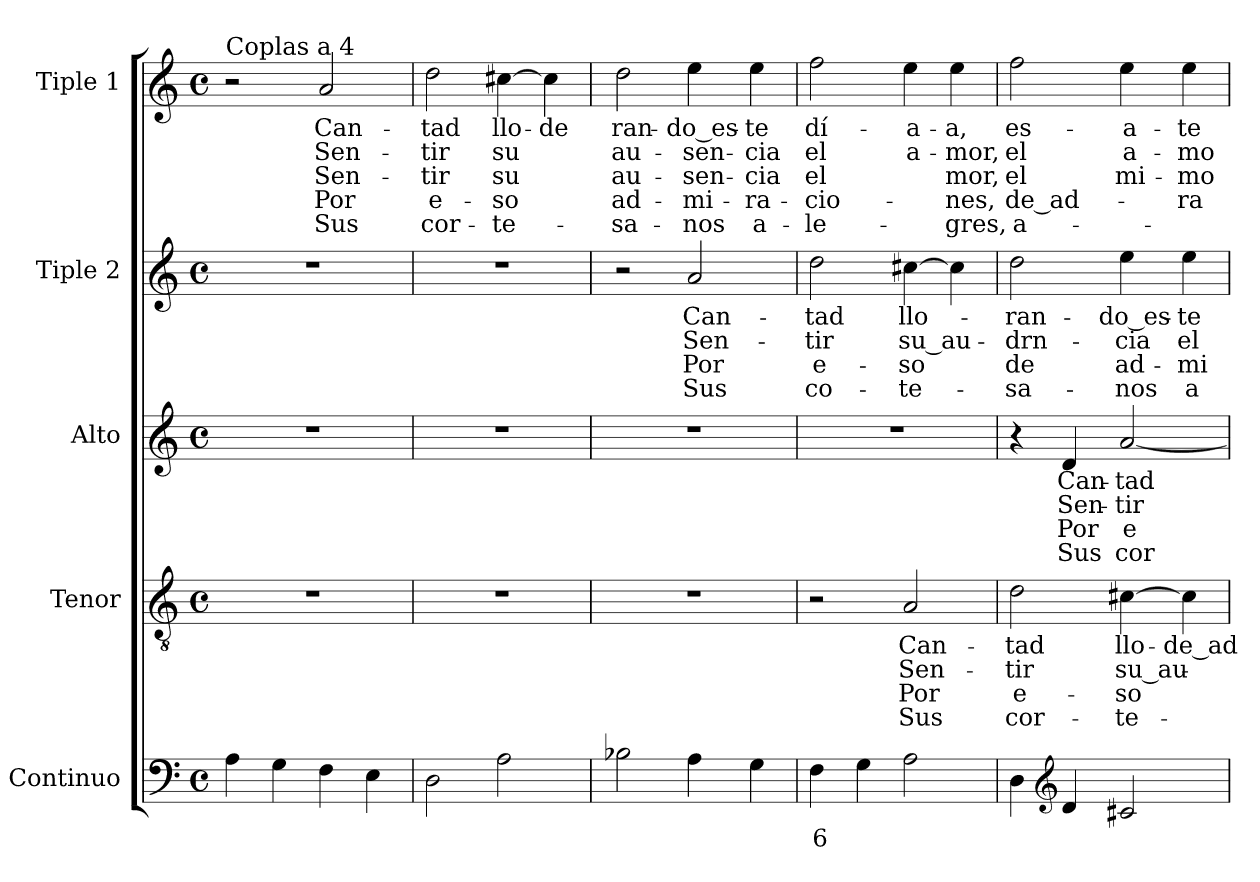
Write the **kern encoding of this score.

**kern	**text	**kern	**text	**text	**text	**text	**kern	**text	**text	**text	**text	**kern	**text	**text	**text	**text	**kern	**text	**text	**text	**text	**text
*part5	*part5	*part4	*part4	*part4	*part4	*part4	*part3	*part3	*part3	*part3	*part3	*part2	*part2	*part2	*part2	*part2	*part1	*part1	*part1	*part1	*part1	*part1
*staff5	*staff5	*staff4	*staff4	*staff4	*staff4	*staff4	*staff3	*staff3	*staff3	*staff3	*staff3	*staff2	*staff2	*staff2	*staff2	*staff2	*staff1	*staff1	*staff1	*staff1	*staff1	*staff1
*I"Continuo	*	*I"Tenor	*	*	*	*	*I"Alto	*	*	*	*	*I"Tiple 2	*	*	*	*	*I"Tiple 1	*	*	*	*	*
*I'Cont.	*	*I'T.	*	*	*	*	*I'A.	*	*	*	*	*	*	*	*	*	*	*	*	*	*	*
!!LO:PB:g=z
*clefF4	*	*clefGv2	*	*	*	*	*clefG2	*	*	*	*	*clefG2	*	*	*	*	*clefG2	*	*	*	*	*
*	*	*ITrd7c12	*	*	*	*	*	*	*	*	*	*	*	*	*	*	*	*	*	*	*	*
*k[]	*	*k[]	*	*	*	*	*k[]	*	*	*	*	*k[]	*	*	*	*	*k[]	*	*	*	*	*
*C:	*	*C:	*	*	*	*	*C:	*	*	*	*	*C:	*	*	*	*	*C:	*	*	*	*	*
*M4/4	*	*M4/4	*	*	*	*	*M4/4	*	*	*	*	*M4/4	*	*	*	*	*M4/4	*	*	*	*	*
*met(c)	*	*met(c)	*	*	*	*	*met(c)	*	*	*	*	*met(c)	*	*	*	*	*met(c)	*	*	*	*	*
=1	=1	=1	=1	=1	=1	=1	=1	=1	=1	=1	=1	=1	=1	=1	=1	=1	=1	=1	=1	=1	=1	=1
!	!	!	!	!	!	!	!	!	!	!	!	!	!	!	!	!	!LO:TX:a:t=Coplas a 4	!	!	!	!	!
4Ai\	.	1r	.	.	.	.	1r	.	.	.	.	1r	.	.	.	.	2r	.	.	.	.	.
4Gi\	.	.	.	.	.	.	.	.	.	.	.	.	.	.	.	.	.	.	.	.	.	.
!	!	!	!	!	!	!	!	!	!	!	!	!	!	!	!	!	!	!LO:LY:b:color=#000000	!LO:LY:b:color=#000000	!LO:LY:b:color=#000000	!LO:LY:b:color=#000000	!LO:LY:b:color=#000000
4Fi\	.	.	.	.	.	.	.	.	.	.	.	.	.	.	.	.	2ai/	Can-	Sen-	-Sen-	Por	Sus
4Ei\	.	.	.	.	.	.	.	.	.	.	.	.	.	.	.	.	.	.	.	.	.	.
=2	=2	=2	=2	=2	=2	=2	=2	=2	=2	=2	=2	=2	=2	=2	=2	=2	=2	=2	=2	=2	=2	=2
!	!	!	!	!	!	!	!	!	!	!	!	!	!	!	!	!	!	!LO:LY:b:color=#000000	!LO:LY:b:color=#000000	!LO:LY:b:color=#000000	!LO:LY:b:color=#000000	!LO:LY:b:color=#000000
2Di\	.	1r	.	.	.	.	1r	.	.	.	.	1r	.	.	.	.	2ddi\	-tad	-tir	tir	e-	cor-
!	!	!	!	!	!	!	!	!	!	!	!	!	!	!	!	!	!	!LO:LY:b:color=#000000	!LO:LY:b:color=#000000	!LO:LY:b:color=#000000	!LO:LY:b:color=#000000	!LO:LY:b:color=#000000
2Ai\	.	.	.	.	.	.	.	.	.	.	.	.	.	.	.	.	[4cc#Xi\	llo-	su	su	-so	-te-
!	!	!	!	!	!	!	!	!	!	!	!	!	!	!	!	!	!	!LO:LY:b:color=#000000	!	!	!	!
.	.	.	.	.	.	.	.	.	.	.	.	.	.	.	.	.	4cc#i\]	de	.	.	.	.
=3	=3	=3	=3	=3	=3	=3	=3	=3	=3	=3	=3	=3	=3	=3	=3	=3	=3	=3	=3	=3	=3	=3
!	!	!	!	!	!	!	!	!	!	!	!	!	!	!	!	!	!	!LO:LY:b:color=#000000	!LO:LY:b:color=#000000	!LO:LY:b:color=#000000	!LO:LY:b:color=#000000	!LO:LY:b:color=#000000
2B-Xi\	.	1r	.	.	.	.	1r	.	.	.	.	2r	.	.	.	.	2ddi\	-ran-	au-	-au-	ad-	-sa-
!	!	!	!	!	!	!	!	!	!	!	!	!	!LO:LY:b:color=#000000	!LO:LY:b:color=#000000	!LO:LY:b:color=#000000	!LO:LY:b:color=#000000	!	!	!	!	!	!
!	!	!	!	!	!	!	!	!	!	!	!	!	!	!	!	!	!	!LO:LY:b:color=#000000	!LO:LY:b:color=#000000	!LO:LY:b:color=#000000	!LO:LY:b:color=#000000	!LO:LY:b:color=#000000
4Ai\	.	.	.	.	.	.	.	.	.	.	.	2ai/	Can-	Sen-	Por	Sus	4eei\	-do_es-	-sen-	-sen-	-mi-	-nos
!	!	!	!	!	!	!	!	!	!	!	!	!	!	!	!	!	!	!LO:LY:b:color=#000000	!LO:LY:b:color=#000000	!LO:LY:b:color=#000000	!LO:LY:b:color=#000000	!LO:LY:b:color=#000000
4Gi\	.	.	.	.	.	.	.	.	.	.	.	.	.	.	.	.	4eei\	-te	-cia	cia	-ra-	a-
=4	=4	=4	=4	=4	=4	=4	=4	=4	=4	=4	=4	=4	=4	=4	=4	=4	=4	=4	=4	=4	=4	=4
!	!LO:LY:b:color=#000000	!	!	!	!	!	!	!	!	!	!	!	!	!	!	!	!	!	!	!	!	!
!	!	!	!	!	!	!	!	!	!	!	!	!	!LO:LY:b:color=#000000	!LO:LY:b:color=#000000	!LO:LY:b:color=#000000	!LO:LY:b:color=#000000	!	!	!	!	!	!
!	!	!	!	!	!	!	!	!	!	!	!	!	!	!	!	!	!	!LO:LY:b:color=#000000	!LO:LY:b:color=#000000	!LO:LY:b:color=#000000	!LO:LY:b:color=#000000	!LO:LY:b:color=#000000
4Fi\	6	2r	.	.	.	.	1r	.	.	.	.	2ddi\	-tad	-tir	e-	co-	2ffi\	dí-	el	el	-cio-	-le-
4Gi\	.	.	.	.	.	.	.	.	.	.	.	.	.	.	.	.	.	.	.	.	.	.
!	!	!	!LO:LY:b:color=#000000	!LO:LY:b:color=#000000	!LO:LY:b:color=#000000	!LO:LY:b:color=#000000	!	!	!	!	!	!	!	!	!	!	!	!	!	!	!	!
!	!	!	!	!	!	!	!	!	!	!	!	!	!LO:LY:b:color=#000000	!LO:LY:b:color=#000000	!LO:LY:b:color=#000000	!LO:LY:b:color=#000000	!	!	!	!	!	!
!	!	!	!	!	!	!	!	!	!	!	!	!	!	!	!	!	!	!LO:LY:b:color=#000000	!LO:LY:b:color=#000000	!	!	!
2Ai\	.	2AAi/	Can-	Sen-	Por	Sus	.	.	.	.	.	[4cc#Xi\	llo-	su_au-	-so	-te-	4eei\	a-	-a-	.	.	.
!	!	!	!	!	!	!	!	!	!	!	!	!	!	!	!	!	!	!LO:LY:b:color=#000000	!LO:LY:b:color=#000000	!LO:LY:b:color=#000000	!LO:LY:b:color=#000000	!LO:LY:b:color=#000000
.	.	.	.	.	.	.	.	.	.	.	.	4cc#i\]	.	.	.	.	4eei\	-a,	-mor,	mor,	-nes,	-gres,
=5	=5	=5	=5	=5	=5	=5	=5	=5	=5	=5	=5	=5	=5	=5	=5	=5	=5	=5	=5	=5	=5	=5
!	!	!	!LO:LY:b:color=#000000	!LO:LY:b:color=#000000	!LO:LY:b:color=#000000	!LO:LY:b:color=#000000	!	!	!	!	!	!	!	!	!	!	!	!	!	!	!	!
!	!	!	!	!	!	!	!	!	!	!	!	!	!LO:LY:b:color=#000000	!LO:LY:b:color=#000000	!LO:LY:b:color=#000000	!LO:LY:b:color=#000000	!	!	!	!	!	!
!	!	!	!	!	!	!	!	!	!	!	!	!	!	!	!	!	!	!LO:LY:b:color=#000000	!LO:LY:b:color=#000000	!LO:LY:b:color=#000000	!LO:LY:b:color=#000000	!LO:LY:b:color=#000000
4Di\	.	2Di\	-tad	-tir	e-	cor-	4r	.	.	.	.	2ddi\	-ran-	-drn-	de	-sa-	2ffi\	es-	el	el	de_ad-	a-
*clefG2	*	*	*	*	*	*	*	*	*	*	*	*	*	*	*	*	*	*	*	*	*	*
!	!	!	!	!	!	!	!	!LO:LY:b:color=#000000	!LO:LY:b:color=#000000	!LO:LY:b:color=#000000	!LO:LY:b:color=#000000	!	!	!	!	!	!	!	!	!	!	!
4di/	.	.	.	.	.	.	4di/	Can-	Sen-	Por	Sus	.	.	.	.	.	.	.	.	.	.	.
!	!	!	!LO:LY:b:color=#000000	!LO:LY:b:color=#000000	!LO:LY:b:color=#000000	!LO:LY:b:color=#000000	!	!	!	!	!	!	!	!	!	!	!	!	!	!	!	!
!	!	!	!	!	!	!	!	!LO:LY:b:color=#000000	!LO:LY:b:color=#000000	!LO:LY:b:color=#000000	!LO:LY:b:color=#000000	!	!	!	!	!	!	!	!	!	!	!
!	!	!	!	!	!	!	!	!	!	!	!	!	!LO:LY:b:color=#000000	!LO:LY:b:color=#000000	!LO:LY:b:color=#000000	!LO:LY:b:color=#000000	!	!	!	!	!	!
!	!	!	!	!	!	!	!	!	!	!	!	!	!	!	!	!	!	!LO:LY:b:color=#000000	!LO:LY:b:color=#000000	!LO:LY:b:color=#000000	!	!
2c#Xi/	.	[4C#Xi\	llo-	su_au-	-so	-te-	[2ai/	-tad	-tir	e-	cor-	4eei\	-do_es-	-cia	ad-	-nos	4eei\	a-	-a-	-mi-	.	.
!	!	!	!LO:LY:b:color=#000000	!	!	!	!	!	!	!	!	!	!	!	!	!	!	!	!	!	!	!
!	!	!	!	!	!	!	!	!	!	!	!	!	!LO:LY:b:color=#000000	!LO:LY:b:color=#000000	!LO:LY:b:color=#000000	!LO:LY:b:color=#000000	!	!	!	!	!	!
!	!	!	!	!	!	!	!	!	!	!	!	!	!	!	!	!	!	!LO:LY:b:color=#000000	!LO:LY:b:color=#000000	!LO:LY:b:color=#000000	!LO:LY:b:color=#000000	!
.	.	4C#i\]	de_ad-	.	.	.	.	.	.	.	.	4eei\	-te	el	-mi-	a-	4eei\	-te	-mo-	-mo-	-ra-	.
=	=	=	=	=	=	=	=	=	=	=	=	=	=	=	=	=	=	=	=	=	=	=
*-	*-	*-	*-	*-	*-	*-	*-	*-	*-	*-	*-	*-	*-	*-	*-	*-	*-	*-	*-	*-	*-	*-
